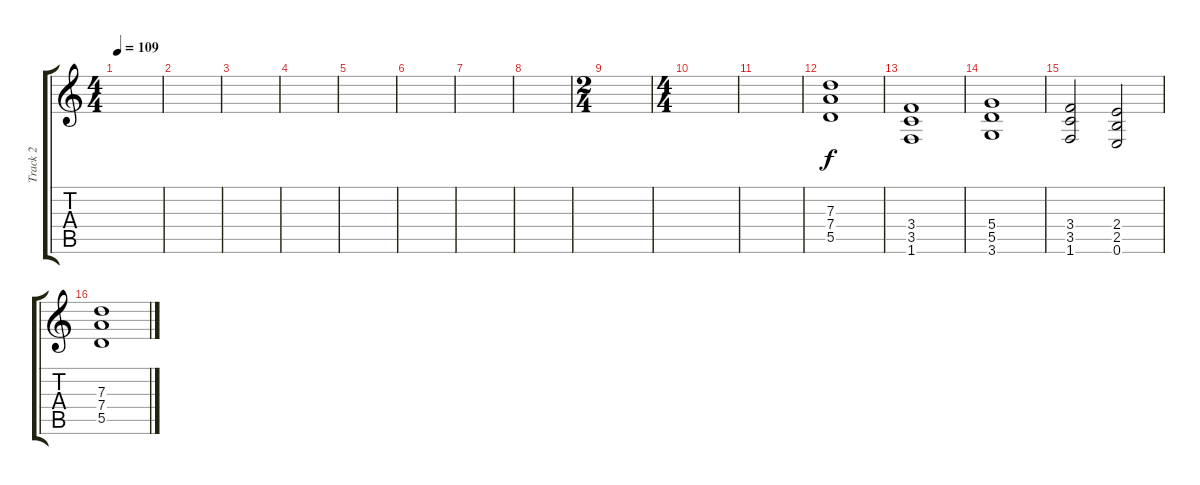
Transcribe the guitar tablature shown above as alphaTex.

\track ("Track 2" "Track 2") {instrument distortionguitar}
\staff {score tabs}
\tuning (E4 B3 G3 D3 A2 E2) {hide}
\ts (4 4)
\tempo 109
\clef g2
\ks c
|
|
|
|
|
|
|
|
\ts (2 4)
|
\ts (4 4)
|
|
(7.3 7.4 5.5).1 |
(3.4 3.5 1.6).1 |
(5.4 5.5 3.6).1 |
(3.4 3.5 1.6).2 (2.4 2.5 0.6).2 |
(7.3 7.4 5.5).1
